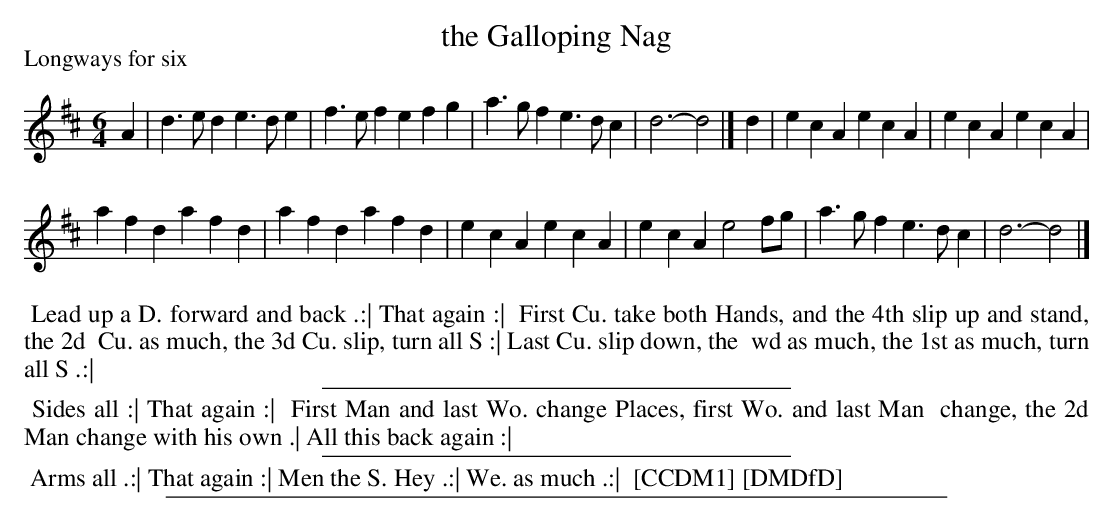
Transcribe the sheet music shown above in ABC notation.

X:1
T: the Galloping Nag
P: Longways for six
M: 6/4
L: 1/4
K: D
A |\
d>ed e>de | f>ef efg | a>gf e>dc | d3- d2 |] d |\
ecA ecA | ecA ecA |
afd afd | afd afd |\
ecA ecA | ecA e2f/g/ | a>gf e>dc | d3- d2 |]
